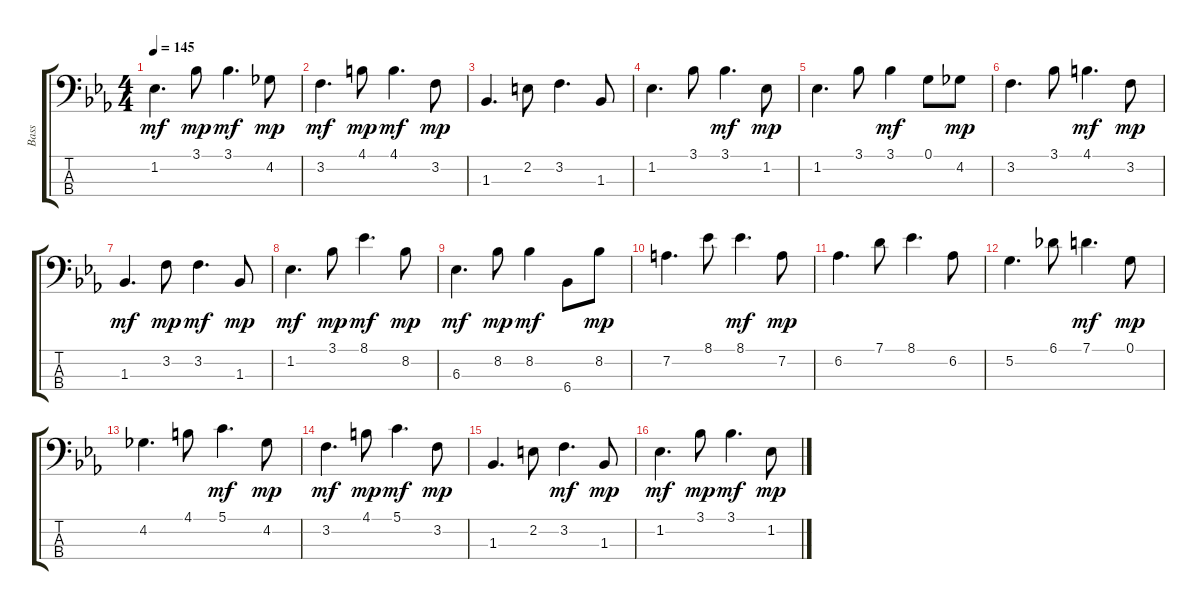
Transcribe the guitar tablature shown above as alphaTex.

\track ("Bass" "Bass") {instrument electricbassfinger}
\staff {score tabs}
\tuning (G2 D2 A1 E1) {hide}
\ts (4 4)
\tempo 145
\clef f4
\ks eb
1.2.4{d dy mf} 3.1.8{dy mp} 3.1.4{d dy mf} 4.2.8{dy mp} |
3.2.4{d dy mf} 4.1.8{dy mp} 4.1.4{d dy mf} 3.2.8{dy mp} |
1.3.4{d} 2.2.8 3.2.4{d} 1.3.8 |
1.2.4{d} 3.1.8 3.1.4{d dy mf} 1.2.8{dy mp} |
1.2.4{d} 3.1.8 3.1.4{dy mf} 0.1.8 4.2.8{dy mp} |
3.2.4{d} 3.1.8 4.1.4{d dy mf} 3.2.8{dy mp} |
1.3.4{d dy mf} 3.2.8{dy mp} 3.2.4{d dy mf} 1.3.8{dy mp} |
1.2.4{d dy mf} 3.1.8{dy mp} 8.1.4{d dy mf} 8.2.8{dy mp} |
6.3.4{d dy mf} 8.2.8{dy mp} 8.2.4{dy mf} 6.4.8 8.2.8{dy mp} |
7.2.4{d} 8.1.8 8.1.4{d dy mf} 7.2.8{dy mp} |
6.2.4{d} 7.1.8 8.1.4{d} 6.2.8 |
5.2.4{d} 6.1.8 7.1.4{d dy mf} 0.1.8{dy mp} |
4.2.4{d} 4.1.8 5.1.4{d dy mf} 4.2.8{dy mp} |
3.2.4{d dy mf} 4.1.8{dy mp} 5.1.4{d dy mf} 3.2.8{dy mp} |
1.3.4{d} 2.2.8 3.2.4{d dy mf} 1.3.8{dy mp} |
1.2.4{d dy mf} 3.1.8{dy mp} 3.1.4{d dy mf} 1.2.8{dy mp}
